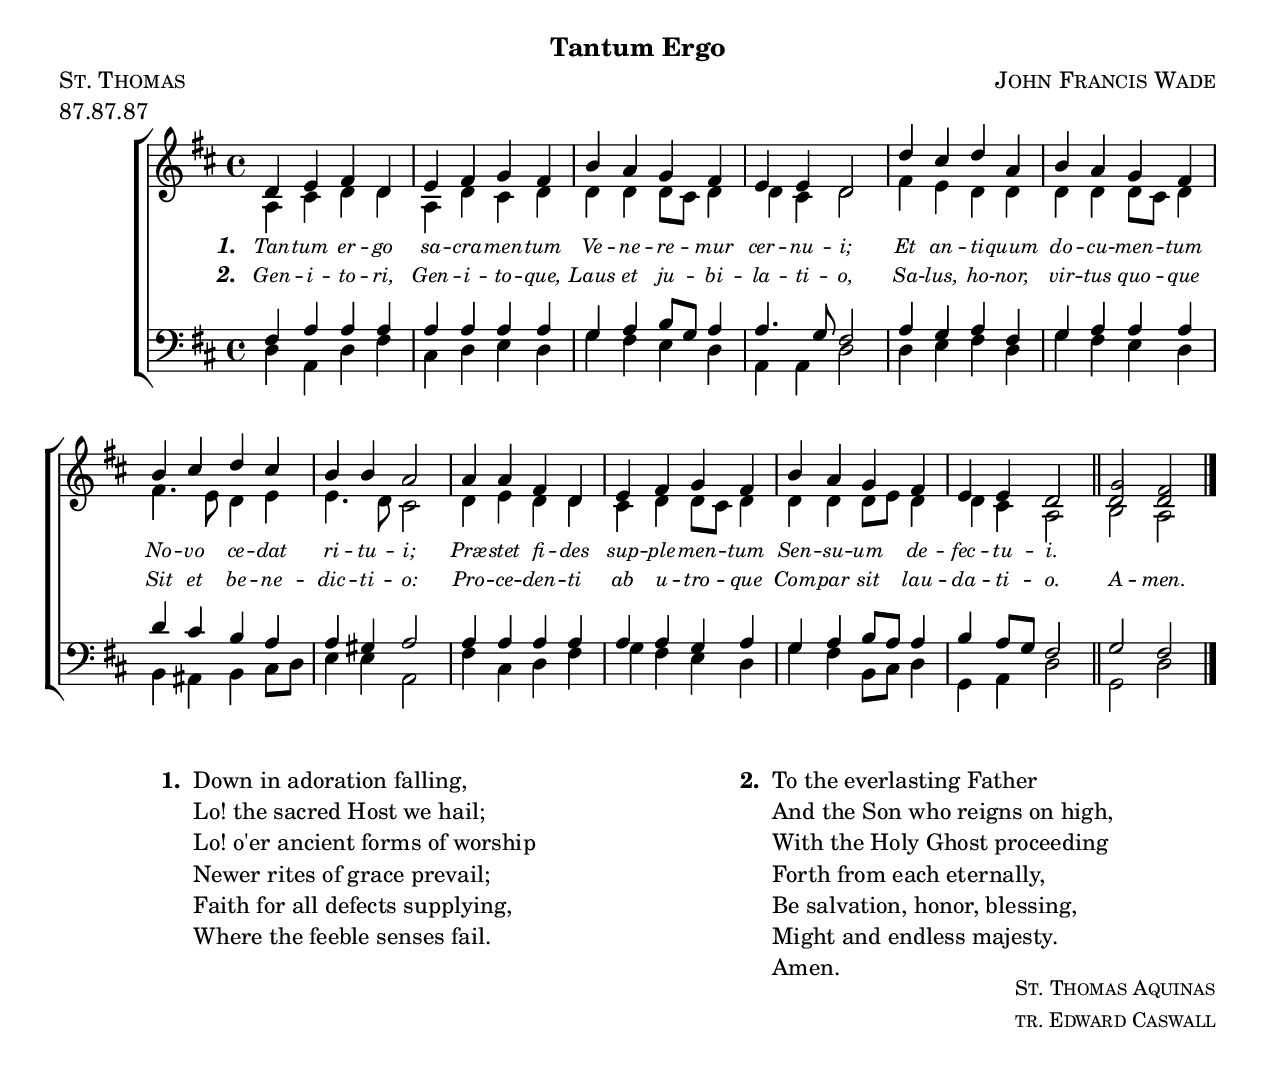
% Version 1.15
% Last edit: April 4, 2006

\version "2.8.0"
\include "english.ly"

#(set-default-paper-size "letter")
#(set-global-staff-size 20)
#(ly:set-option (quote no-point-and-click))

title = "Tantum Ergo"
poet = "St. Thomas Aquinas"
translator = "tr. Edward Caswall"
composer = "John Francis Wade"
meter = "87.87.87"
piece = "St. Thomas"
arranger = ""

world = {
  \key d \major
  \time 4/4
  \autoBeamOff
}

melody = \relative c' {
  \world
  d4 e fs d |
  e fs g fs |
  b a g fs |
  e e d2 |
  d'4 cs d a |
  b a g fs |
  b cs d cs |
  b b a2 |
  a4 a fs d |
  e fs g fs | 
  b a g fs |
  e e d2
  \bar "||"
  < \tweak #'font-size #-1 g d>2
  < \tweak #'font-size #-1 fs d>2 \bar "|."
}

alto = \relative c' {
  \world
  a4 cs d d |
  a d cs d |
  d d d8[ cs] d4 |
  d cs d2 |
  fs4 e d d |
  d d d8[ cs] d4 |
  fs4. e8 d4 e |
  e4. d8 cs2 |
  d4 e d d | 
  cs d d8[ cs] d4 |
  d d d8[ e] d4 |
  d cs a2 |
  b2 a 
}

tenor = \relative c {
  \world
  fs4 a a a |
  a a a a | 
  g a b8[ g] a4 | 
  a4. g8 fs2 |
  a4 g a fs |
  g a a a |
  d cs b a |
  a gs a2 |
  a4 a a a |
  a a g a |
  g a b8[ a] a4 |
  b a8[ g] fs2 |
  g2 fs
}

bass = \relative c {
  \key d \major
  \time 4/4
  d4 a d fs |
  cs d e d |
  g fs e d |
  a a d2 |
  d4 e fs d |
  g fs e d |
  b as b cs8[ d] | 
  e4 e a,2 |
  fs'4 cs d fs |
  g fs e d |
  g fs b,8[ cs] d4 |
  g, a d2 |
  g, d'
}

wordsOne = \lyricmode {
  \override LyricText #'font-shape = #'italic
  \override StanzaNumber #'font-shape = #'italic
  \set stanza = "1. "
  Tan -- tum er -- go sa -- cra -- men -- tum
  Ve -- ne -- re -- mur cer -- nu -- i;
  Et an -- ti -- quum do -- cu -- men -- tum
  No -- vo ce -- dat ri -- tu -- i;
  Præ -- stet fi -- des sup -- ple -- men -- tum
  Sen -- su -- um de -- fec -- tu -- i.
}

wordsTwo = \lyricmode {
  \override LyricText #'font-shape = #'italic
  \override StanzaNumber #'font-shape = #'italic
  \set stanza = "2. "
  Gen -- i -- to -- ri, Gen -- i -- to -- que,
  Laus et ju -- bi -- la -- ti -- o,
  Sa -- lus, ho -- nor, vir -- tus quo -- que
  Sit et be -- ne -- dic -- ti -- o:
  Pro -- ce -- den -- ti ab u -- tro -- que
  Com -- par sit lau -- da -- ti -- o.
  A -- men.
}


\markup {
  \column {
    \fill-line { \large \bold \title } % title
    \fill-line { \caps \piece               % piece
	         \caps \composer      % composer
	  }
    \fill-line { \meter          % meter
	         \arranger           % arranger
	  }
  }
}

\score {
  \context ChoirStaff <<
    \new Staff  <<
      \context Voice = soprano { \voiceOne \melody }
      \context Voice = alto { \voiceTwo \alto }
      \context Lyrics = one \lyricsto soprano \wordsOne
      \context Lyrics = two \lyricsto soprano \wordsTwo
      >>
    \new Staff <<
      \clef bass
      \context Voice = tenor { \voiceThree \tenor }
      \context Voice = bass { \voiceFour \bass }
      >>
    >>
  \layout {
    \context {
      \Score
      % **** Turns off bar numbering
      \remove "Bar_number_engraver"
    }
    \context {
      \Lyrics
      % **** Prevents lyrics from running too close together
      \override LyricSpace #'minimum-distance = #0.6
      % **** Makes the text of lyrics a little smaller
      \override LyricText #'font-size = #-1
      % **** Moves lines of lyrics closer together
      \override VerticalAxisGroup #'minimum-Y-extent = #'(-1 . 1)
    }
  }
}

\markup { 
  \normalsize {
    \fill-line {
      \hspace #3.0
      \line {
	\bold "1. "
	\column {
	  "Down in adoration falling,"
	  "Lo! the sacred Host we hail;"
	  "Lo! o'er ancient forms of worship"
	  "Newer rites of grace prevail;"
	  "Faith for all defects supplying,"
	  "Where the feeble senses fail."
	}
      }
      \hspace #3.0
      \line {
	\bold "2. "
	\column {
	  "To the everlasting Father"
	  "And the Son who reigns on high,"
	  "With the Holy Ghost proceeding"
	  "Forth from each eternally,"
	  "Be salvation, honor, blessing,"
	  "Might and endless majesty."
	  "Amen."
	}
      }
      \hspace #3.0
    }
  }
}

\markup {
  \fill-line {
    " "
    \column {
      \small \caps \poet % poet
      \small \caps \translator % translator
    }
  }
}


%{
  Music per _Worship III_, #758.
  Changelog:
  4/4/06 removed point-and-click from the PDF, switched to new formatting
%}
